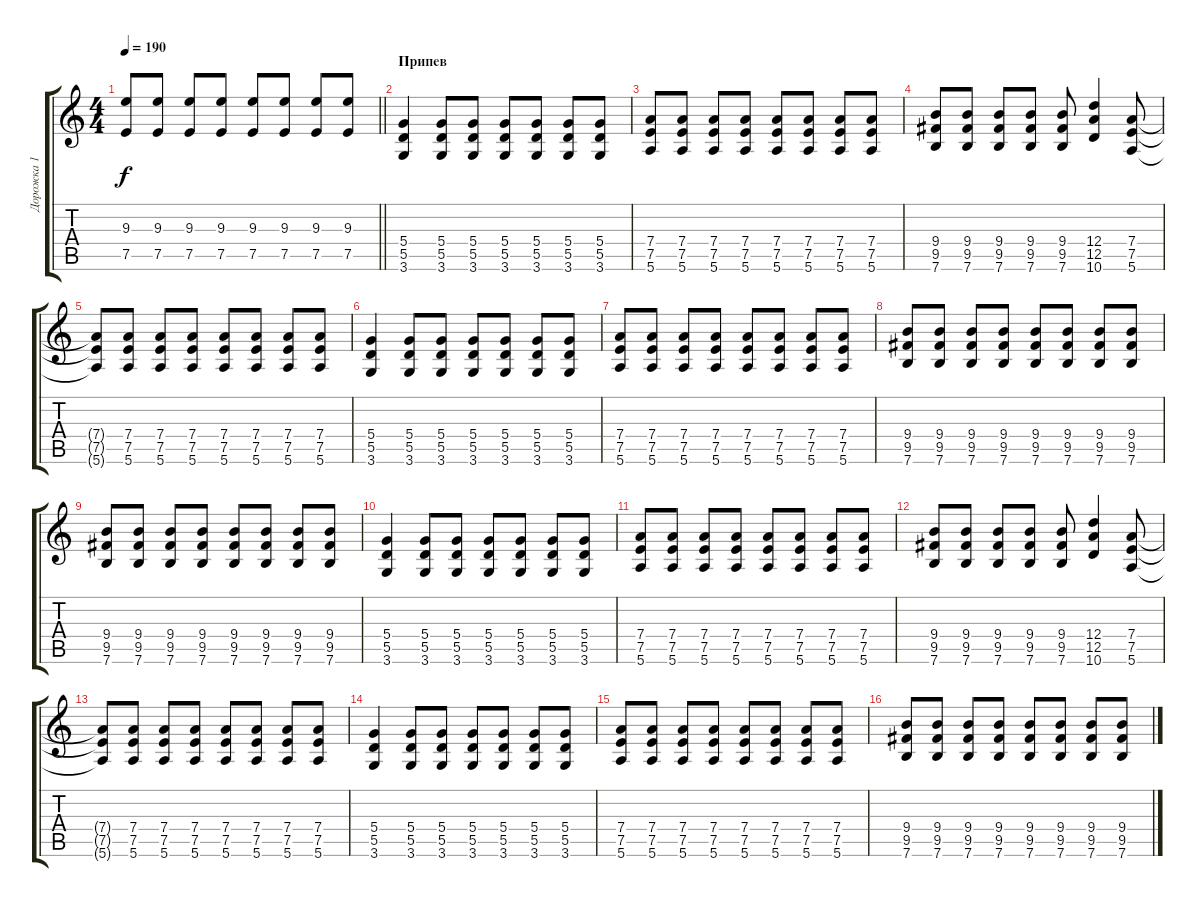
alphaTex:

\track ("Дорожка 1" "Дорожка 1") {instrument distortionguitar}
\staff {score tabs}
\tuning (E4 B3 G3 D3 A2 E2) {hide}
\ts (4 4)
\tempo 190
\clef g2
\barLineRight lightlight
\ks c
(9.3 7.5).8{dy f} (9.3 7.5).8 (9.3 7.5).8 (9.3 7.5).8 (9.3 7.5).8 (9.3 7.5).8 (9.3 7.5).8 (9.3 7.5).8 |
\section ("" "Припев")
(5.4 5.5 3.6).4 (5.4 5.5 3.6).8 (5.4 5.5 3.6).8 (5.4 5.5 3.6).8 (5.4 5.5 3.6).8 (5.4 5.5 3.6).8 (5.4 5.5 3.6).8 |
(7.4 7.5 5.6).8 (7.4 7.5 5.6).8 (7.4 7.5 5.6).8 (7.4 7.5 5.6).8 (7.4 7.5 5.6).8 (7.4 7.5 5.6).8 (7.4 7.5 5.6).8 (7.4 7.5 5.6).8 |
(9.4 9.5 7.6).8 (9.4 9.5 7.6).8 (9.4 9.5 7.6).8 (9.4 9.5 7.6).8 (9.4 9.5 7.6).8 (12.4 12.5 10.6).4 (7.4 7.5 5.6).8 |
(7.4{t} 7.5{t} 5.6{t}).8 (7.4 7.5 5.6).8 (7.4 7.5 5.6).8 (7.4 7.5 5.6).8 (7.4 7.5 5.6).8 (7.4 7.5 5.6).8 (7.4 7.5 5.6).8 (7.4 7.5 5.6).8 |
(5.4 5.5 3.6).4 (5.4 5.5 3.6).8 (5.4 5.5 3.6).8 (5.4 5.5 3.6).8 (5.4 5.5 3.6).8 (5.4 5.5 3.6).8 (5.4 5.5 3.6).8 |
(7.4 7.5 5.6).8 (7.4 7.5 5.6).8 (7.4 7.5 5.6).8 (7.4 7.5 5.6).8 (7.4 7.5 5.6).8 (7.4 7.5 5.6).8 (7.4 7.5 5.6).8 (7.4 7.5 5.6).8 |
(9.4 9.5 7.6).8 (9.4 9.5 7.6).8 (9.4 9.5 7.6).8 (9.4 9.5 7.6).8 (9.4 9.5 7.6).8 (9.4 9.5 7.6).8 (9.4 9.5 7.6).8 (9.4 9.5 7.6).8 |
(9.4 9.5 7.6).8 (9.4 9.5 7.6).8 (9.4 9.5 7.6).8 (9.4 9.5 7.6).8 (9.4 9.5 7.6).8 (9.4 9.5 7.6).8 (9.4 9.5 7.6).8 (9.4 9.5 7.6).8 |
(5.4 5.5 3.6).4 (5.4 5.5 3.6).8 (5.4 5.5 3.6).8 (5.4 5.5 3.6).8 (5.4 5.5 3.6).8 (5.4 5.5 3.6).8 (5.4 5.5 3.6).8 |
(7.4 7.5 5.6).8 (7.4 7.5 5.6).8 (7.4 7.5 5.6).8 (7.4 7.5 5.6).8 (7.4 7.5 5.6).8 (7.4 7.5 5.6).8 (7.4 7.5 5.6).8 (7.4 7.5 5.6).8 |
(9.4 9.5 7.6).8 (9.4 9.5 7.6).8 (9.4 9.5 7.6).8 (9.4 9.5 7.6).8 (9.4 9.5 7.6).8 (12.4 12.5 10.6).4 (7.4 7.5 5.6).8 |
(7.4{t} 7.5{t} 5.6{t}).8 (7.4 7.5 5.6).8 (7.4 7.5 5.6).8 (7.4 7.5 5.6).8 (7.4 7.5 5.6).8 (7.4 7.5 5.6).8 (7.4 7.5 5.6).8 (7.4 7.5 5.6).8 |
(5.4 5.5 3.6).4 (5.4 5.5 3.6).8 (5.4 5.5 3.6).8 (5.4 5.5 3.6).8 (5.4 5.5 3.6).8 (5.4 5.5 3.6).8 (5.4 5.5 3.6).8 |
(7.4 7.5 5.6).8 (7.4 7.5 5.6).8 (7.4 7.5 5.6).8 (7.4 7.5 5.6).8 (7.4 7.5 5.6).8 (7.4 7.5 5.6).8 (7.4 7.5 5.6).8 (7.4 7.5 5.6).8 |
(9.4 9.5 7.6).8 (9.4 9.5 7.6).8 (9.4 9.5 7.6).8 (9.4 9.5 7.6).8 (9.4 9.5 7.6).8 (9.4 9.5 7.6).8 (9.4 9.5 7.6).8 (9.4 9.5 7.6).8
